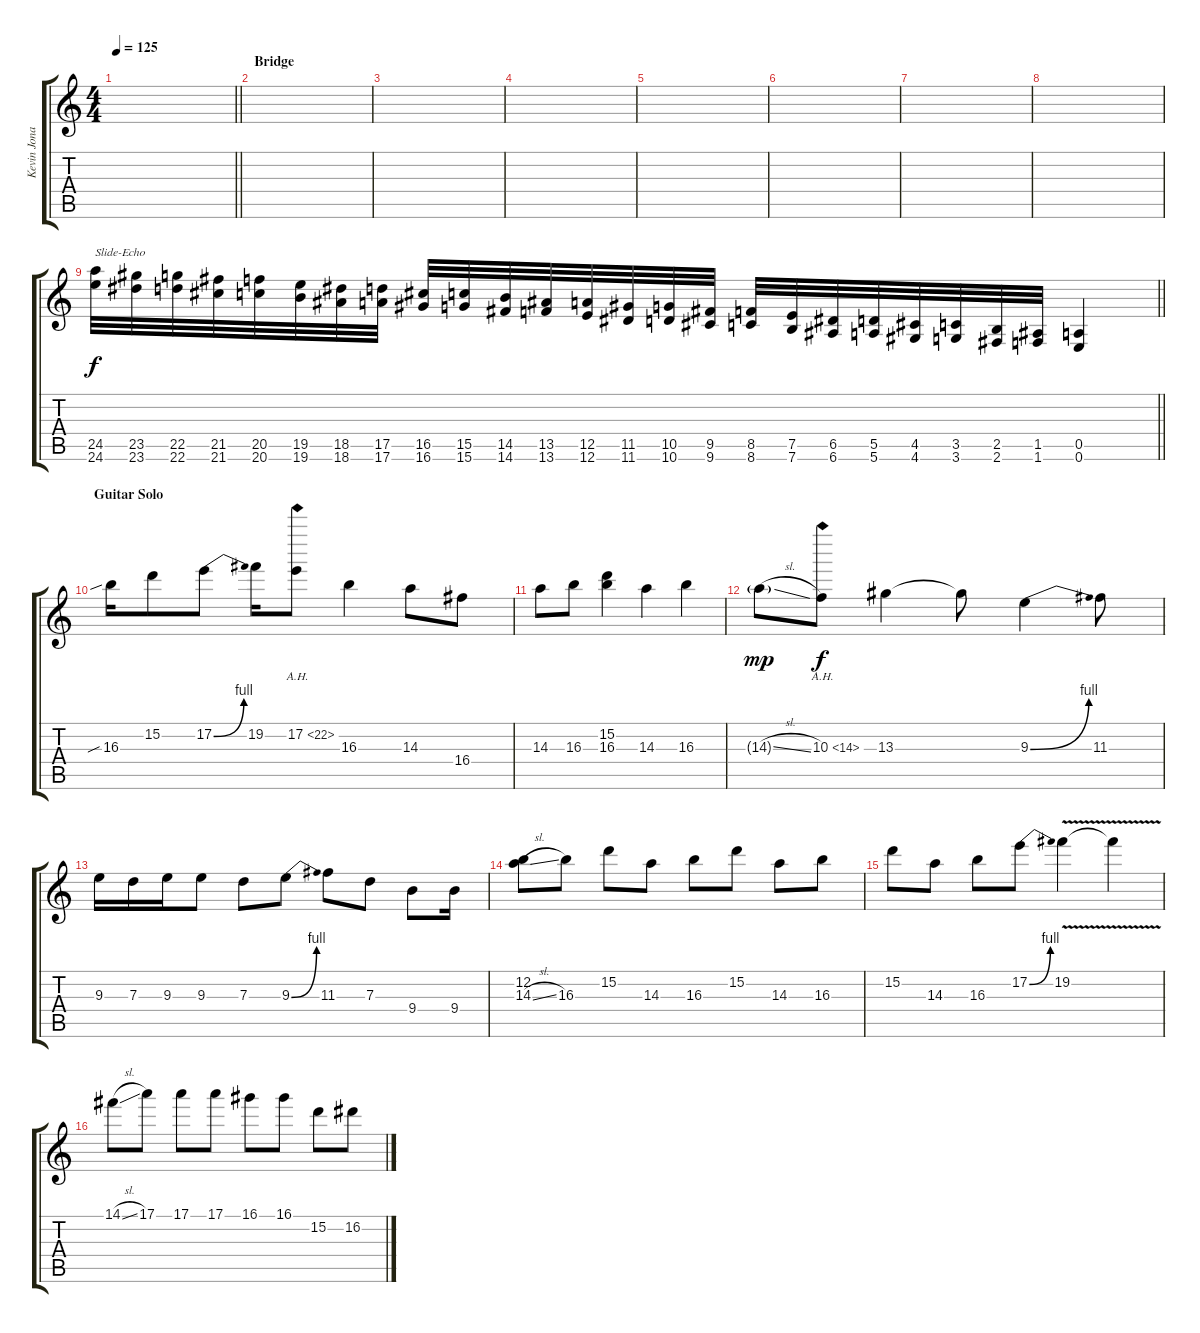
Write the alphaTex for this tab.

\track ("Kevin Jonas (Lead)" "Kevin Jona") {instrument distortionguitar}
\staff {score tabs}
\tuning (E4 B3 G3 D3 A2 E2) {hide}
\ts (4 4)
\tempo 125
\clef g2
\barLineRight lightlight
\ks c
|
\section ("" "Bridge")
|
|
|
|
|
|
|
\barLineRight lightlight
(24.5 24.6).32{txt "Slide-Echo"} (23.5 23.6).32 (22.5 22.6).32 (21.5 21.6).32 (20.5 20.6).32 (19.5 19.6).32 (18.5 18.6).32 (17.5 17.6).32 (16.5 16.6).32 (15.5 15.6).32 (14.5 14.6).32 (13.5 13.6).32 (12.5 12.6).32 (11.5 11.6).32 (10.5 10.6).32 (9.5 9.6).32 (8.5 8.6).32 (7.5 7.6).32 (6.5 6.6).32 (5.5 5.6).32 (4.5 4.6).32 (3.5 3.6).32 (2.5 2.6).32 (1.5 1.6).32 (0.5 0.6).4 |
\section ("" "Guitar Solo")
16.3{sib}.16 15.2.8 17.2{be (bend 0 0 60 4)}.8 19.2.16 17.2{ah 5}.8 16.3.4 14.3.8 16.4.8 |
14.3.8 16.3.8 (15.2 16.3).4 14.3.4 16.3.4 |
14.3{sl g}.8{dy mp} 10.3{ah 4}.8{dy f} 13.3.4 13.3{t}.8 9.3{be (bend 0 0 60 4)}.4 11.3.8 |
9.3.16 7.3.16 9.3.16 9.3.8 7.3.8 9.3{be (bend 0 0 60 4)}.8 11.3.8 7.3.8 9.4.8 9.4.16 |
(12.2 14.3{sl}).8 16.3.8 15.2.8 14.3.8 16.3.8 15.2.8 14.3.8 16.3.8 |
15.2.8 14.3.8 16.3.8 17.2{be (bend 0 0 60 4)}.8 19.2{v}.4 19.2{t}.4 |
14.1{sl}.8 17.1.8 17.1.8 17.1.8 16.1.8 16.1.8 15.2.8 16.2.8
